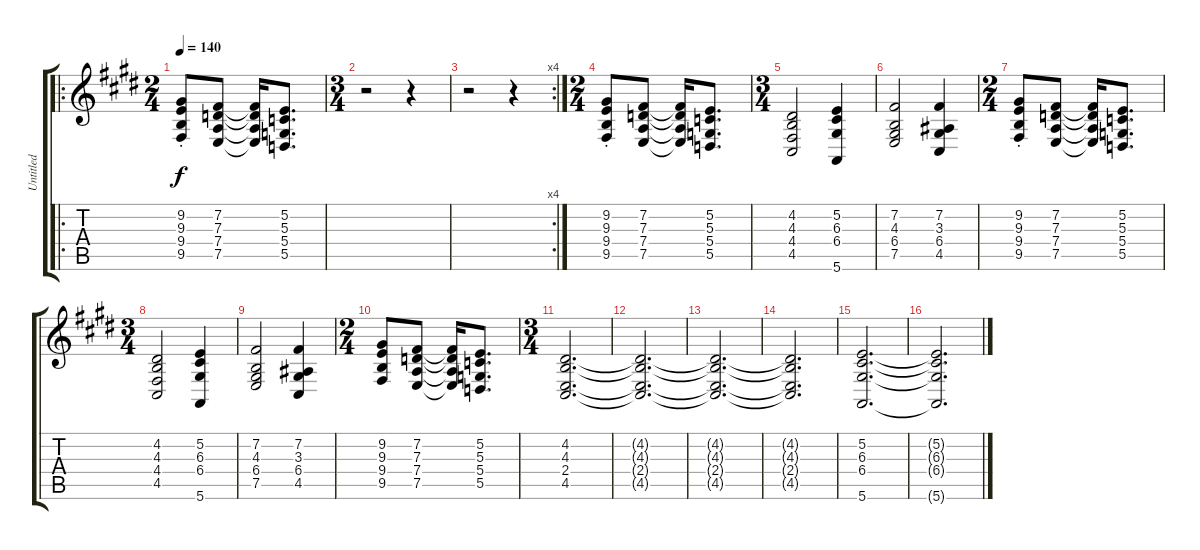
\track ("Untitled" "Untitled") {instrument acousticgrandpiano}
\staff {score tabs}
\tuning (E4 B3 G3 D3 A2 E2) {hide}
\ro
\ts (2 4)
\tempo 140
\clef g2
\ks e
(9.2{st} 9.3{st} 9.4{st} 9.5{st}).8{dy f instrument acousticgrandpiano} (7.2 7.3 7.4 7.5).8 (7.2{t} 7.3{t} 7.4{t} 7.5{t}).16 (5.2 5.3 5.4 5.5).8{d} |
\ts (3 4)
\ks c#minor
r.2 r.4 |
\rc 4
r.2 r.4 |
\ts (2 4)
(9.2{st} 9.3{st} 9.4{st} 9.5{st}).8 (7.2 7.3 7.4 7.5).8 (7.2{t} 7.3{t} 7.4{t} 7.5{t}).16 (5.2 5.3 5.4 5.5).8{d} |
\ts (3 4)
(4.2 4.3 4.4 4.5).2 (5.2 6.3 6.4 5.6).4 |
\ks e
(7.2 4.3 6.4 7.5).2 (7.2 3.3 6.4 4.5).4 |
\ts (2 4)
\ks c#minor
(9.2{st} 9.3{st} 9.4{st} 9.5{st}).8 (7.2 7.3 7.4 7.5).8 (7.2{t} 7.3{t} 7.4{t} 7.5{t}).16 (5.2 5.3 5.4 5.5).8{d} |
\ts (3 4)
(4.2 4.3 4.4 4.5).2 (5.2 6.3 6.4 5.6).4 |
(7.2 4.3 6.4 7.5).2 (7.2 3.3 6.4 4.5).4 |
\ts (2 4)
\ks e
(9.2 9.3 9.4 9.5).8 (7.2 7.3 7.4 7.5).8 (7.2{t} 7.3{t} 7.4{t} 7.5{t}).16 (5.2 5.3 5.4 5.5).8{d} |
\ts (3 4)
\ks c#minor
(4.2 4.3 2.4 4.5).2{d} |
(4.2{t} 4.3{t} 2.4{t} 4.5{t}).2{d} |
(4.2{t} 4.3{t} 2.4{t} 4.5{t}).2{d} |
\ks e
(4.2{t} 4.3{t} 2.4{t} 4.5{t}).2{d} |
\ks c#minor
(5.2 6.3 6.4 5.6).2{d} |
(5.2{t} 6.3{t} 6.4{t} 5.6{t}).2{d}
